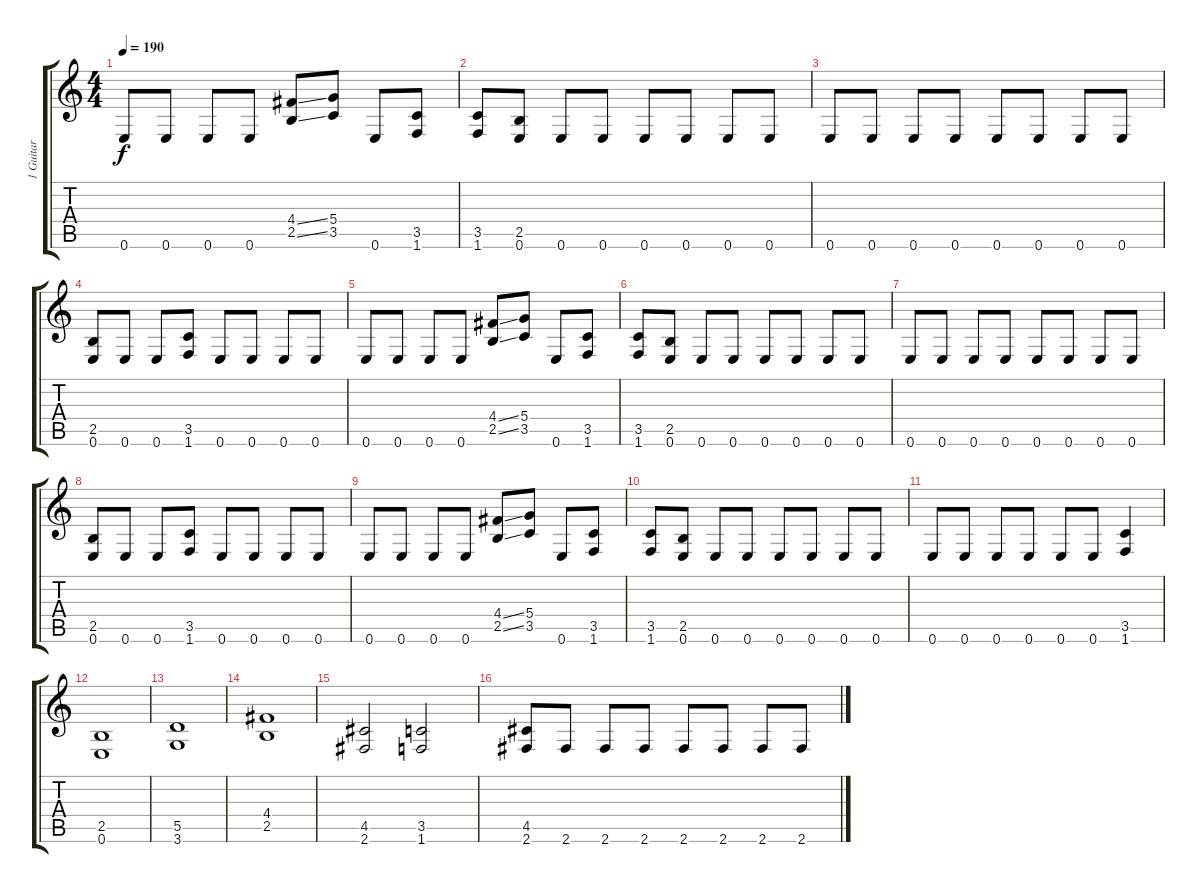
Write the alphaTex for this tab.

\track ("1 Guitar" "1 Guitar") {instrument distortionguitar}
\staff {score tabs}
\tuning (E4 B3 G3 D3 A2 E2) {hide}
\ts (4 4)
\tempo 190
\clef g2
\ks c
0.6.8{dy f} 0.6.8 0.6.8 0.6.8 (4.4{ss} 2.5{ss}).8 (5.4 3.5).8 0.6.8 (3.5 1.6).8 |
(3.5 1.6).8 (2.5 0.6).8 0.6.8 0.6.8 0.6.8 0.6.8 0.6.8 0.6.8 |
0.6.8 0.6.8 0.6.8 0.6.8 0.6.8 0.6.8 0.6.8 0.6.8 |
(2.5 0.6).8 0.6.8 0.6.8 (3.5 1.6).8 0.6.8 0.6.8 0.6.8 0.6.8 |
0.6.8 0.6.8 0.6.8 0.6.8 (4.4{ss} 2.5{ss}).8 (5.4 3.5).8 0.6.8 (3.5 1.6).8 |
(3.5 1.6).8 (2.5 0.6).8 0.6.8 0.6.8 0.6.8 0.6.8 0.6.8 0.6.8 |
0.6.8 0.6.8 0.6.8 0.6.8 0.6.8 0.6.8 0.6.8 0.6.8 |
(2.5 0.6).8 0.6.8 0.6.8 (3.5 1.6).8 0.6.8 0.6.8 0.6.8 0.6.8 |
0.6.8 0.6.8 0.6.8 0.6.8 (4.4{ss} 2.5{ss}).8 (5.4 3.5).8 0.6.8 (3.5 1.6).8 |
(3.5 1.6).8 (2.5 0.6).8 0.6.8 0.6.8 0.6.8 0.6.8 0.6.8 0.6.8 |
0.6.8 0.6.8 0.6.8 0.6.8 0.6.8 0.6.8 (3.5 1.6).4 |
(2.5 0.6).1 |
(5.5 3.6).1 |
(4.4 2.5).1 |
(4.5 2.6).2 (3.5 1.6).2 |
(4.5 2.6).8 2.6.8 2.6.8 2.6.8 2.6.8 2.6.8 2.6.8 2.6.8
